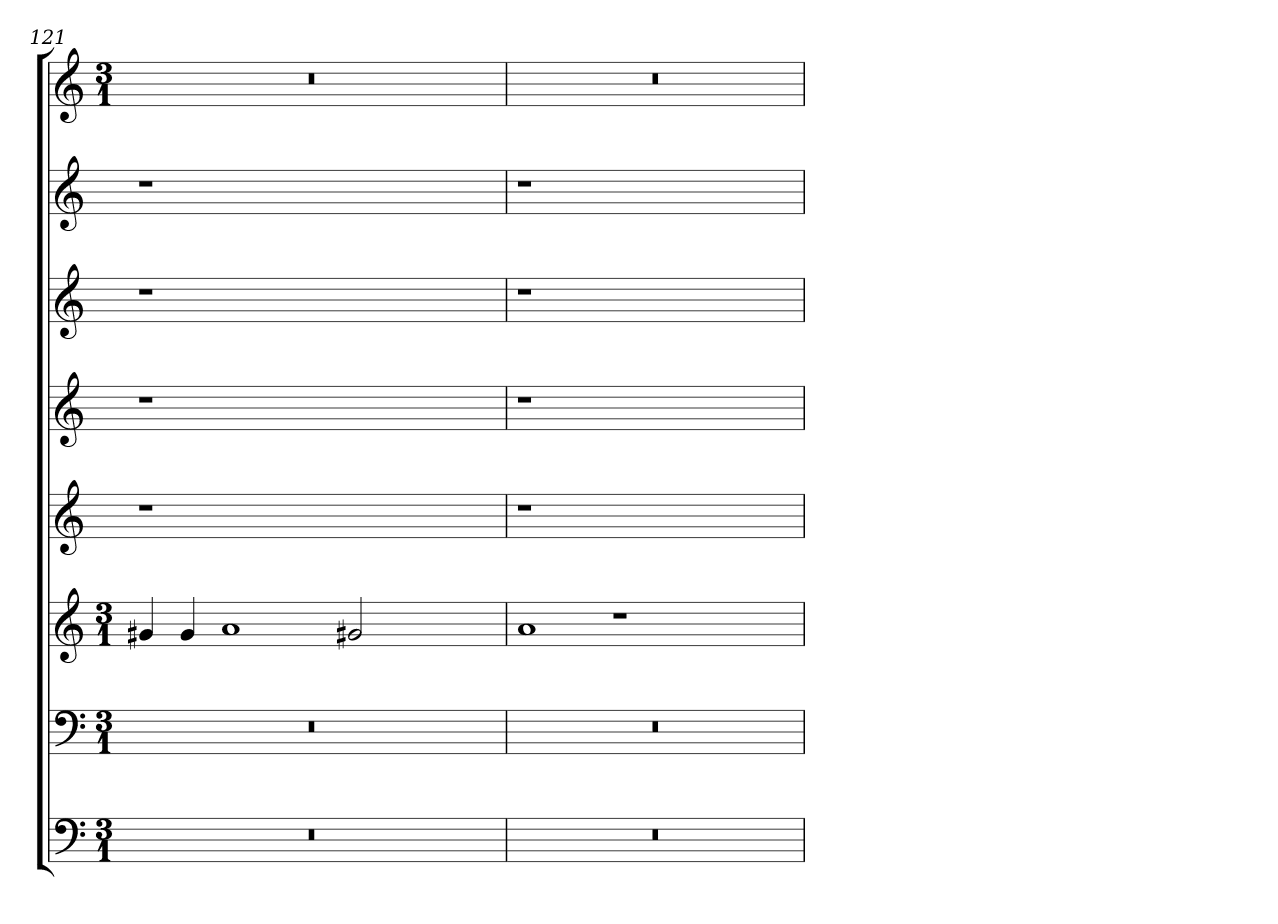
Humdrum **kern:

**kern	**kern	**kern	**kern	**kern	**kern	**kern	**kern
*part8	*part7	*part6	*part5	*part4	*part3	*part2	*part1
*staff8	*staff7	*staff6	*staff5	*staff4	*staff3	*staff2	*staff1
*clefF4	*clefF4	*clefG2	*clefG2	*clefG2	*clefG2	*clefG2	*clefG2
*k[]	*k[]	*k[]	*k[]	*k[]	*k[]	*k[]	*k[]
*C:	*C:	*C:	*C:	*C:	*C:	*C:	*C:
*M3/1	*M3/1	*M3/1	*	*	*	*	*M3/1
=121	=121	=121	=121	=121	=121	=121	=121
0.r	0.r	4g#X/	1r	1r	1r	1r	0.r
.	.	4g#/	.	.	.	.	.
.	.	1a	.	.	.	.	.
.	.	.	0ryy	0ryy	0ryy	0ryy	.
.	.	2g#X/	.	.	.	.	.
.	.	1ryy	.	.	.	.	.
=122	=122	=122	=122	=122	=122	=122	=122
0.r	0.r	1a	1r	1r	1r	1r	0.r
.	.	1r	0ryy	0ryy	0ryy	0ryy	.
.	.	1ryy	.	.	.	.	.
=	=	=	=	=	=	=	=
*-	*-	*-	*-	*-	*-	*-	*-
